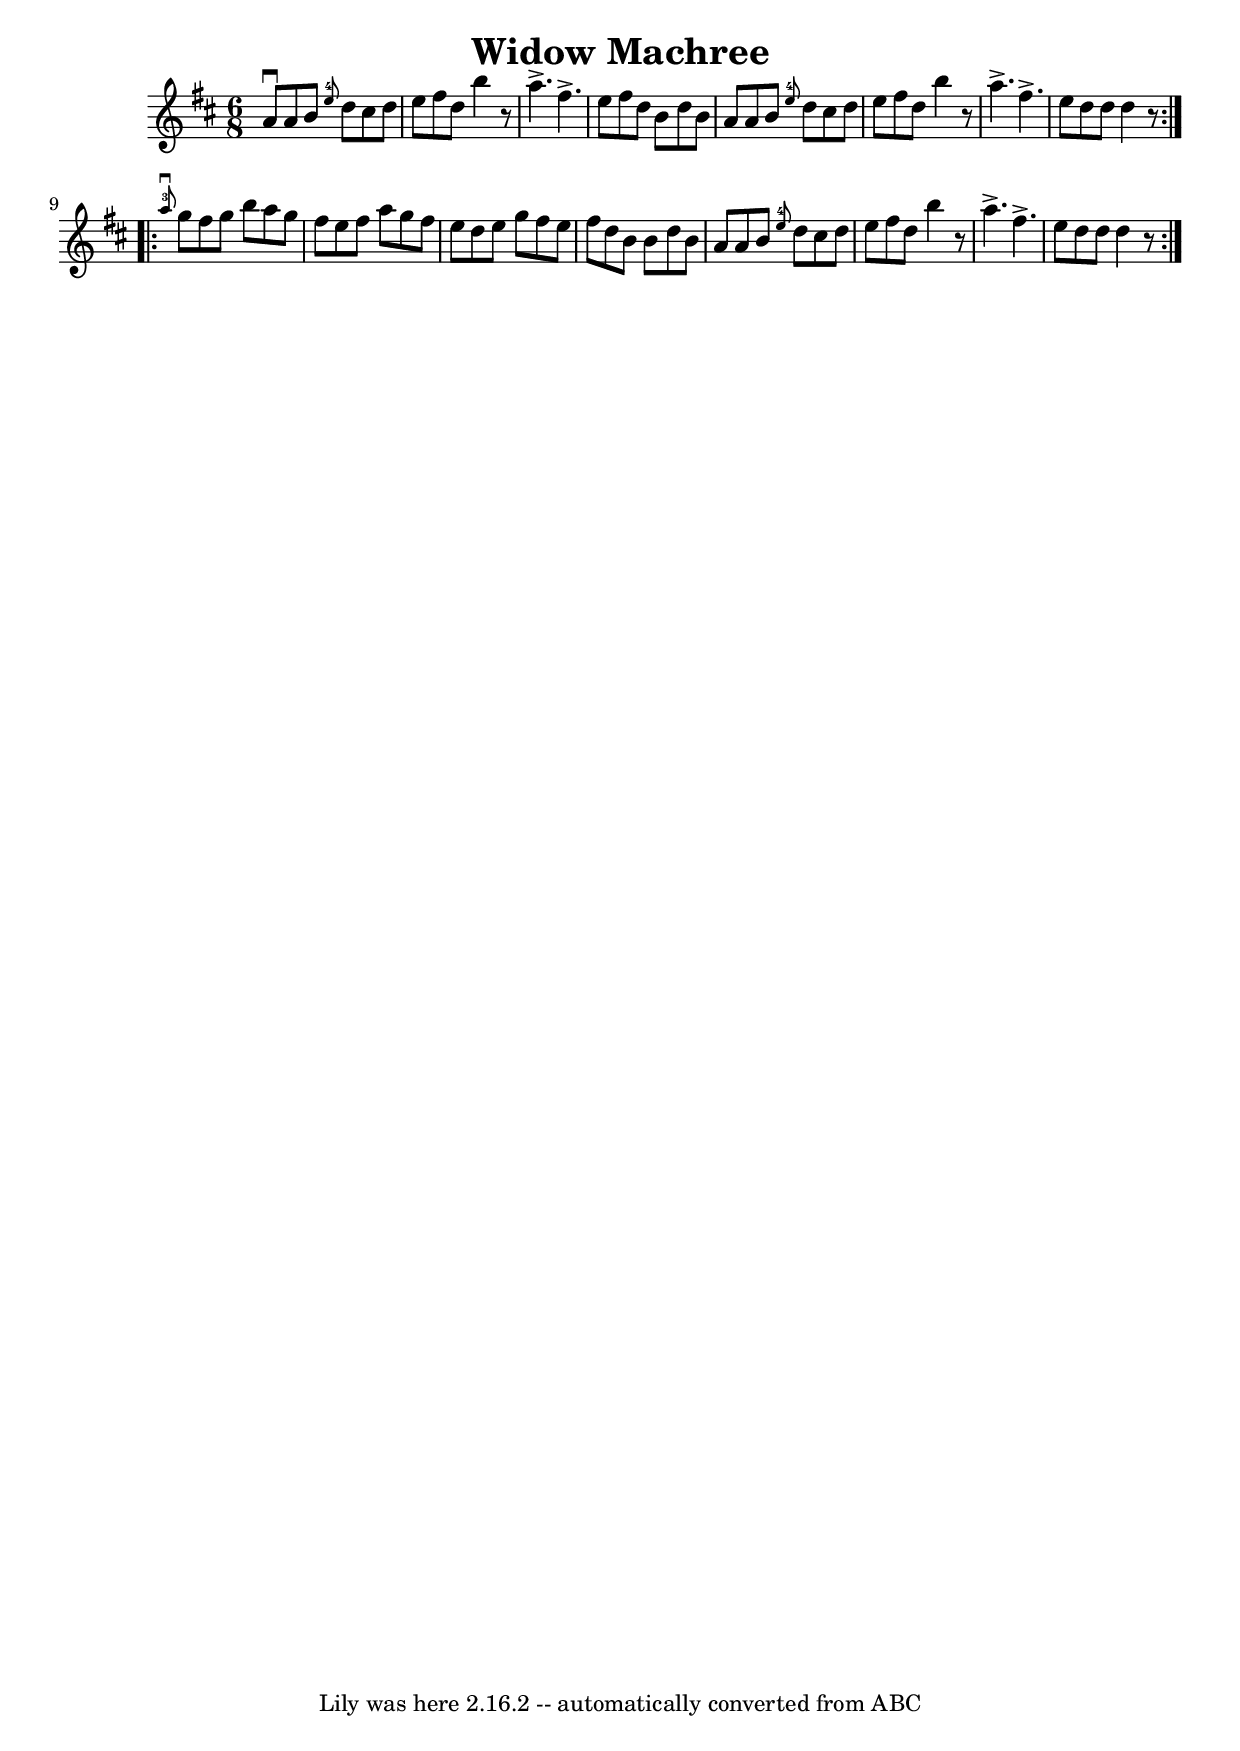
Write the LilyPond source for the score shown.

\version "2.16.2"
\include "Mammoth.ily"
\header {
  %% book = "Ryan's Mammoth Collection"
  crossRefNumber = "1"
  footnotes = "\\\\89 465"
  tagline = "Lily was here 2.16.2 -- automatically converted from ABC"
  title = "Widow Machree"

}
voicedefault =  {



  \repeat volta 2 {

    \time 6/8 
    \key d \major
    a'8^\downbow a'8 b'8    \grace { e''8-4 
				   } 
    d''8 cis''8 d''8    |
    e''8 fis''8 d''8 b''4    r8   
    |
    a''4.^\accent fis''4.^\accent   |
    e''8 fis''8    
    d''8 b'8 d''8 b'8    |
    a'8 a'8 b'8    \grace {    
      e''8-4 
    } d''8 cis''8 d''8    |
    e''8 fis''8 d''8    
    b''4    r8   |
    a''4.^\accent fis''4.^\accent   |
    e''8    
    d''8 d''8 d''4    r8   
  }     
  \repeat volta 2 {
    \grace { a''8 
	-3^\downbow 
	   } g''8 fis''8 g''8 b''8 a''8 g''8    |
    
    fis''8 e''8 fis''8 a''8 g''8 fis''8    |
    e''8 d''8   
    e''8 g''8 fis''8 e''8    |
    fis''8 d''8 b'8 b'8    
    d''8 b'8    |
    a'8 a'8 b'8    \grace { e''8-4 
			  } d''8 
    cis''8 d''8    |
    e''8 fis''8 d''8 b''4    r8   |
    
    a''4.^\accent fis''4.^\accent   |
    e''8 d''8 d''8 d''4   
    r8   
  }   

}

\score{
  <<

    \context Staff="default"
    {
      \voicedefault 
      
    }

  >>
  \layout {
    
  }
  \midi {
  }

}
